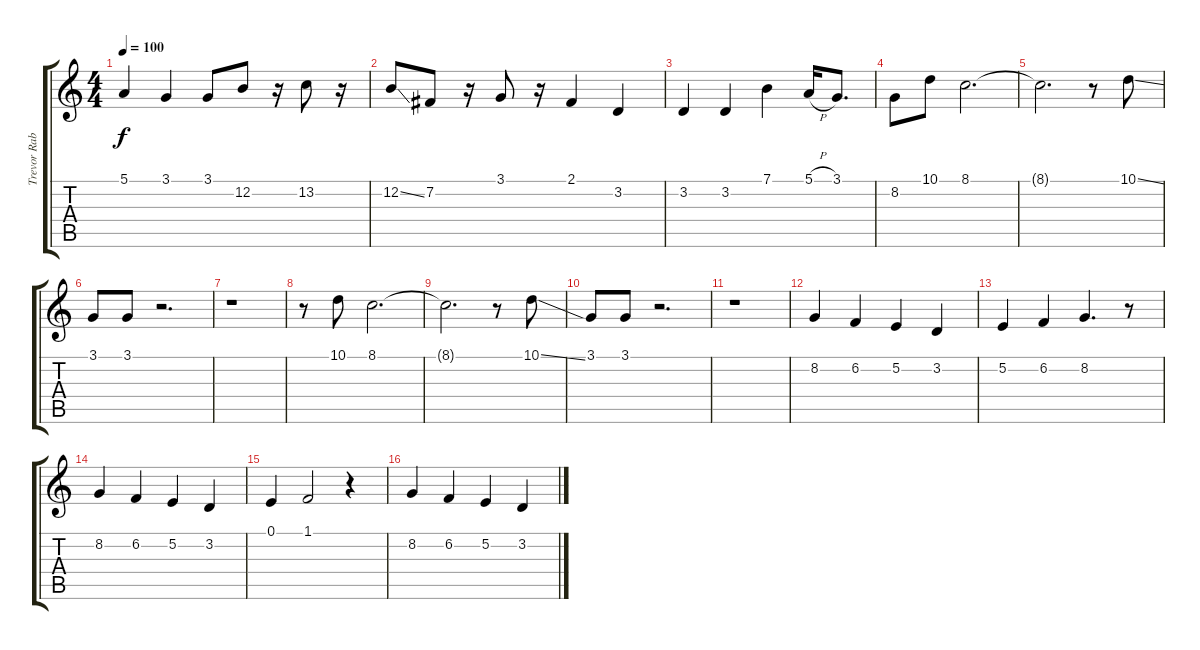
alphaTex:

\track ("Trevor Rabin" "Trevor Rab") {instrument choiraahs}
\staff {score tabs}
\tuning (E4 B3 G3 D3 A2 E2) {hide}
\ts (4 4)
\tempo 100
\clef g2
\ks c
5.1.4{dy f} 3.1.4 3.1.8 12.2.8 r.16 13.2.8 r.16 |
12.2{ss}.8 7.2.8 r.16 3.1.8 r.16 2.1.4 3.2.4 |
3.2.4 3.2.4 7.1.4 5.1{h}.16 3.1.8{d} |
8.2.8 10.1.8 8.1.2{d} |
8.1{t}.2{d} r.8 10.1{ss}.8 |
3.1.8 3.1.8 r.2{d} |
r.1 |
r.8 10.1.8 8.1.2{d} |
8.1{t}.2{d} r.8 10.1{ss}.8 |
3.1.8 3.1.8 r.2{d} |
r.1 |
8.2.4 6.2.4 5.2.4 3.2.4 |
5.2.4 6.2.4 8.2.4{d} r.8 |
8.2.4 6.2.4 5.2.4 3.2.4 |
0.1.4 1.1.2 r.4 |
8.2.4 6.2.4 5.2.4 3.2.4
